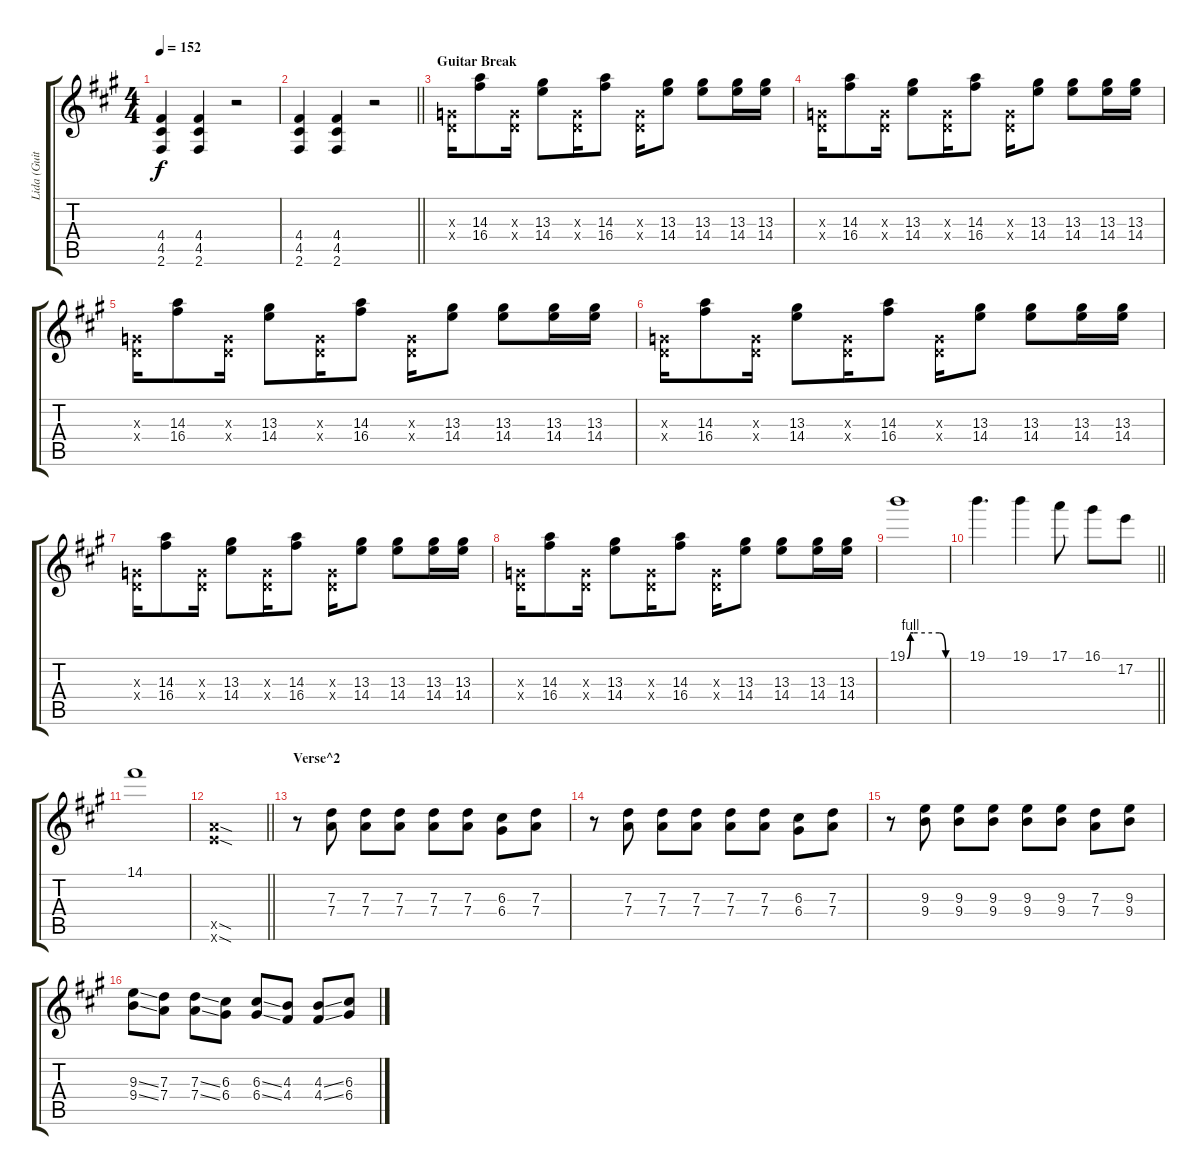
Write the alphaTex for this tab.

\track ("Lida (Guitar)" "Lida (Guit") {instrument distortionguitar}
\staff {score tabs}
\tuning (E4 B3 G3 D3 A2 E2) {hide}
\ts (4 4)
\tempo 152
\clef g2
\ks f#minor
(4.4 4.5 2.6).4{dy f} (4.4 4.5 2.6).4 r.2 |
\barLineRight lightlight
(4.4 4.5 2.6).4 (4.4 4.5 2.6).4 r.2 |
\section ("" "Guitar Break")
(0.3{x} 0.4{x}).16 (14.3 16.4).8 (0.3{x} 0.4{x}).16 (13.3 14.4).8 (0.3{x} 0.4{x}).16 (14.3 16.4).8 (0.3{x} 0.4{x}).16 (13.3 14.4).8 (13.3 14.4).8 (13.3 14.4).16 (13.3 14.4).16 |
(0.3{x} 0.4{x}).16 (14.3 16.4).8 (0.3{x} 0.4{x}).16 (13.3 14.4).8 (0.3{x} 0.4{x}).16 (14.3 16.4).8 (0.3{x} 0.4{x}).16 (13.3 14.4).8 (13.3 14.4).8 (13.3 14.4).16 (13.3 14.4).16 |
(0.3{x} 0.4{x}).16 (14.3 16.4).8 (0.3{x} 0.4{x}).16 (13.3 14.4).8 (0.3{x} 0.4{x}).16 (14.3 16.4).8 (0.3{x} 0.4{x}).16 (13.3 14.4).8 (13.3 14.4).8 (13.3 14.4).16 (13.3 14.4).16 |
(0.3{x} 0.4{x}).16 (14.3 16.4).8 (0.3{x} 0.4{x}).16 (13.3 14.4).8 (0.3{x} 0.4{x}).16 (14.3 16.4).8 (0.3{x} 0.4{x}).16 (13.3 14.4).8 (13.3 14.4).8 (13.3 14.4).16 (13.3 14.4).16 |
(0.3{x} 0.4{x}).16 (14.3 16.4).8 (0.3{x} 0.4{x}).16 (13.3 14.4).8 (0.3{x} 0.4{x}).16 (14.3 16.4).8 (0.3{x} 0.4{x}).16 (13.3 14.4).8 (13.3 14.4).8 (13.3 14.4).16 (13.3 14.4).16 |
(0.3{x} 0.4{x}).16 (14.3 16.4).8 (0.3{x} 0.4{x}).16 (13.3 14.4).8 (0.3{x} 0.4{x}).16 (14.3 16.4).8 (0.3{x} 0.4{x}).16 (13.3 14.4).8 (13.3 14.4).8 (13.3 14.4).16 (13.3 14.4).16 |
19.1{be (custom 0 0 5 4 10 4 50 4 60 0)}.1 |
\barLineRight lightlight
19.1.4{d} 19.1.4 17.1.8 16.1.8 17.2.8 |
14.1.1 |
\barLineRight lightlight
(12.5{sod x} 12.6{sod x}).1 |
\section ("" "Verse^2")
r.8 (7.3 7.4).8 (7.3 7.4).8 (7.3 7.4).8 (7.3 7.4).8 (7.3 7.4).8 (6.3 6.4).8 (7.3 7.4).8 |
r.8 (7.3 7.4).8 (7.3 7.4).8 (7.3 7.4).8 (7.3 7.4).8 (7.3 7.4).8 (6.3 6.4).8 (7.3 7.4).8 |
r.8 (9.3 9.4).8 (9.3 9.4).8 (9.3 9.4).8 (9.3 9.4).8 (9.3 9.4).8 (7.3 7.4).8 (9.3 9.4).8 |
(9.3{ss} 9.4{ss}).8 (7.3 7.4).8 (7.3{ss} 7.4{ss}).8 (6.3 6.4).8 (6.3{ss} 6.4{ss}).8 (4.3 4.4).8 (4.3{ss} 4.4{ss}).8 (6.3 6.4).8
